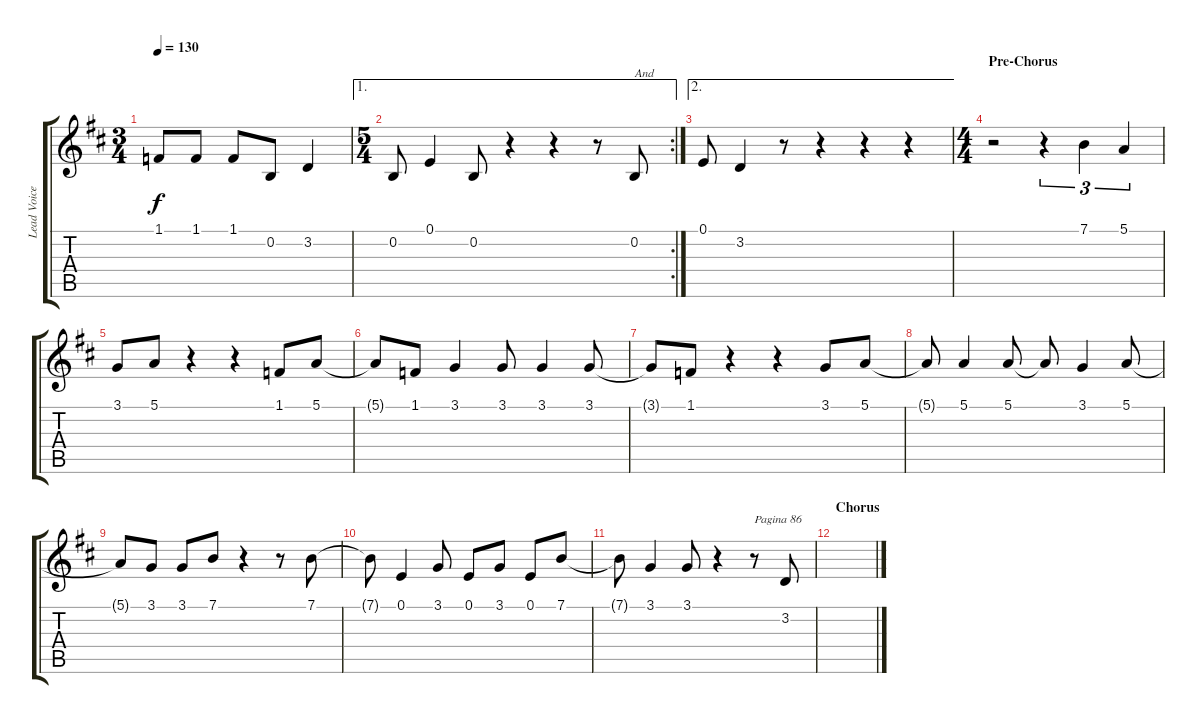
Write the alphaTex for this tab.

\track ("Lead Voice" "Lead Voice") {instrument lead6voice}
\staff {score tabs}
\tuning (E4 B3 G3 D3 A2 E2) {hide}
\ts (3 4)
\tempo 130
\clef g2
\ks d
1.1.8{dy f} 1.1.8 1.1.8 0.2.8 3.2.4 |
\ae 1
\rc 2
\ts (5 4)
0.2.8 0.1.4 0.2.8 r.4 r.4 r.8 0.2.8{txt "And"} |
\ae 2
0.1.8 3.2.4 r.8 r.4 r.4 r.4 |
\ts (4 4)
\section ("" "Pre-Chorus")
r.2 r.4{tu (3 2)} 7.1.4{tu (3 2)} 5.1.4{tu (3 2)} |
3.1.8 5.1.8 r.4 r.4 1.1.8 5.1.8 |
5.1{t}.8 1.1.8 3.1.4 3.1.8 3.1.4 3.1.8 |
3.1{t}.8 1.1.8 r.4 r.4 3.1.8 5.1.8 |
5.1{t}.8 5.1.4 5.1.8 5.1{t}.8 3.1.4 5.1.8 |
5.1{t}.8 3.1.8 3.1.8 7.1.8 r.4 r.8 7.1.8 |
7.1{t}.8 0.1.4 3.1.8 0.1.8 3.1.8 0.1.8 7.1.8 |
7.1{t}.8 3.1.4 3.1.8 r.4 r.8{txt "Pagina 86"} 3.2.8 |
\section ("" "Chorus")
